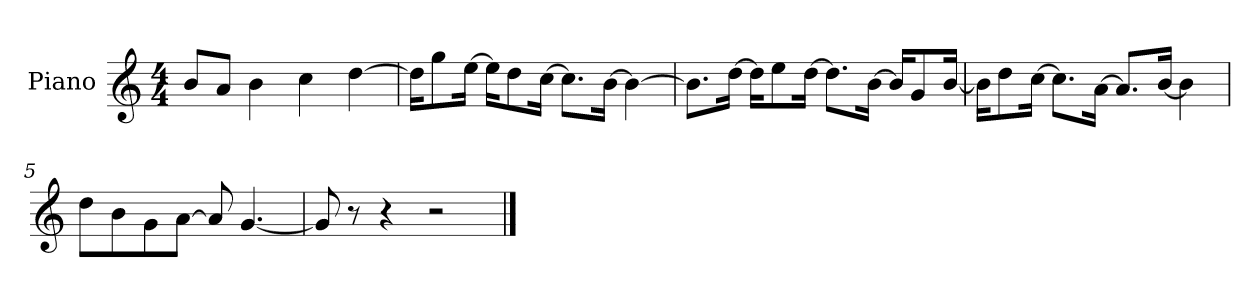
**kern
*part1
*staff1
*I"Piano
*I'P-no
*clefG2
*k[]
*M4/4
*MM90
=1
8b/L
8a/J
4b\
4cc\
[4dd\
=2
16dd\KL]
8gg\
[16ee\Jk
16ee\KL]
8dd\
[16cc\Jk
8.cc\L]
[16b\Jk
4b\_
=3
8.b\L]
[16dd\Jk
16dd\KL]
8ee\
[16dd\Jk
8.dd\L]
[16b\Jk
16b/KL]
8g/
[16b/Jk
=4
16b\KL]
8dd\
[16cc\Jk
8.cc\L]
[16a\Jk
8.a/L]
[16b/Jk
4b\]
!!LO:LB:g=z
=5
8dd\L
8b\
8g\
[8a\J
8a/]
[4.g/
=6
8g/]
8r
4r
2r
==
*-
